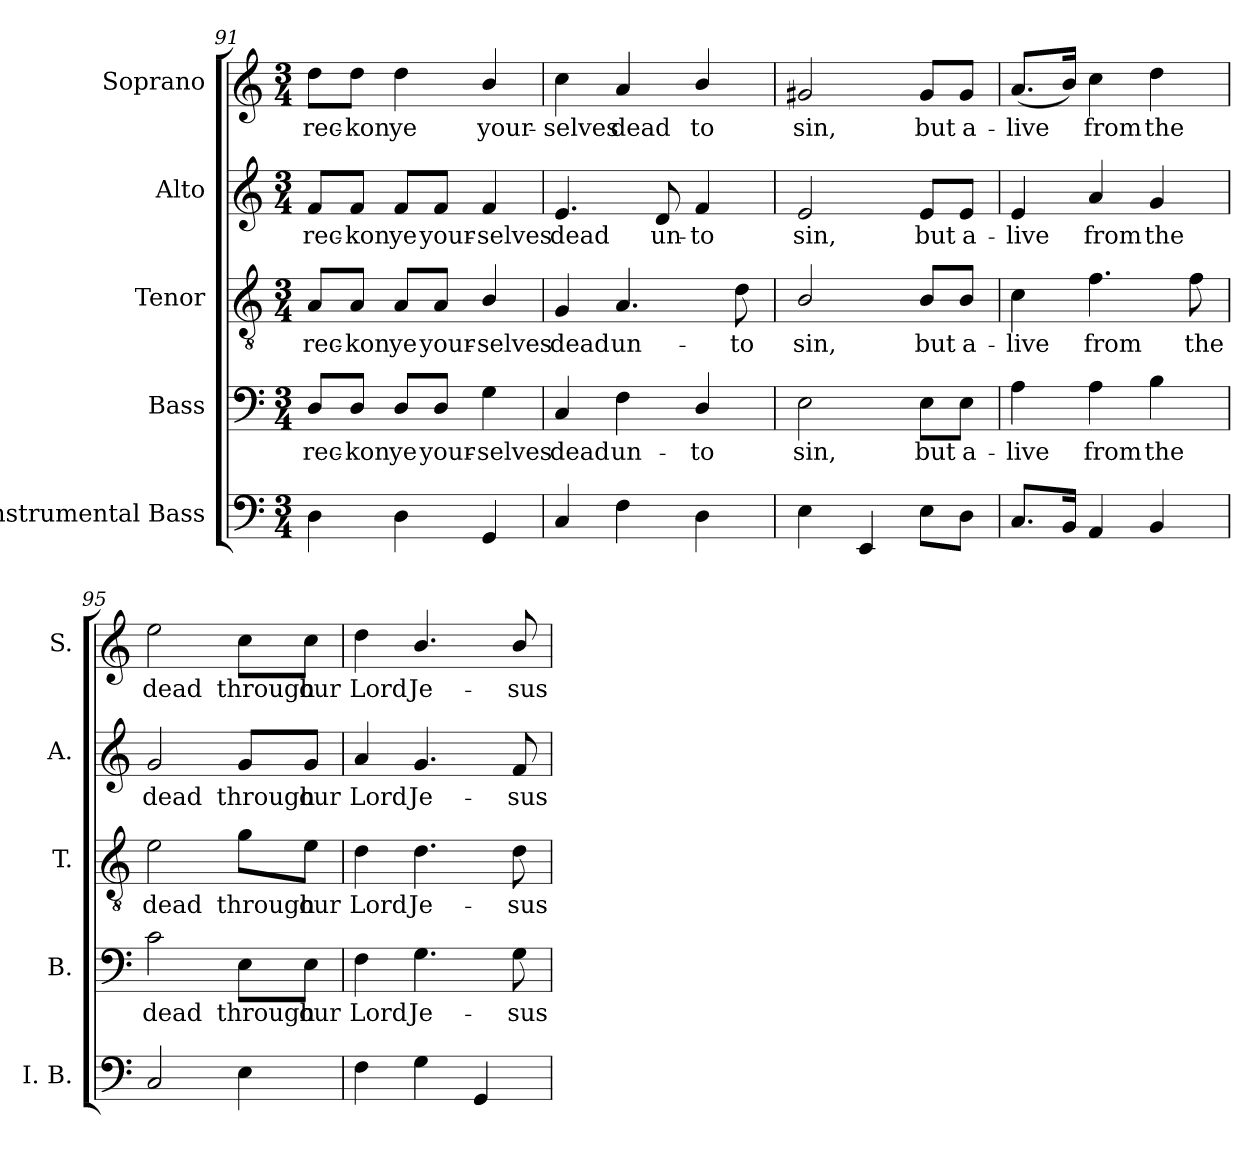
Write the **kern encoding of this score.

**kern	**kern	**text	**kern	**text	**kern	**text	**kern	**text
*part5	*part4	*part4	*part3	*part3	*part2	*part2	*part1	*part1
*staff5	*staff4	*staff4	*staff3	*staff3	*staff2	*staff2	*staff1	*staff1
*I"Instrumental Bass	*I"Bass	*	*I"Tenor	*	*I"Alto	*	*I"Soprano	*
*I'I. B.	*I'B.	*	*I'T.	*	*I'A.	*	*I'S.	*
*clefF4	*clefF4	*	*clefGv2	*	*clefG2	*	*clefG2	*
*	*	*	*ITrd7c12	*	*	*	*	*
*k[]	*k[]	*	*k[]	*	*k[]	*	*k[]	*
*C:	*C:	*	*C:	*	*C:	*	*C:	*
*M3/4	*M3/4	*	*M3/4	*	*M3/4	*	*M3/4	*
=91	=91	=91	=91	=91	=91	=91	=91	=91
!	!	!LO:LY:b:color=#000000	!	!	!	!	!	!
!	!	!	!	!LO:LY:b:color=#000000	!	!	!	!
!	!	!	!	!	!	!LO:LY:b:color=#000000	!	!
!	!	!	!	!	!	!	!	!LO:LY:b:color=#000000
4Di\	8Di/L	rec-	8AAi/L	rec-	8fi/L	rec-	8ddi\L	rec-
!	!	!LO:LY:b:color=#000000	!	!	!	!	!	!
!	!	!	!	!LO:LY:b:color=#000000	!	!	!	!
!	!	!	!	!	!	!LO:LY:b:color=#000000	!	!
!	!	!	!	!	!	!	!	!LO:LY:b:color=#000000
.	8Di/J	-kon	8AAi/J	-kon	8fi/J	-kon	8ddi\J	-kon
!	!	!LO:LY:b:color=#000000	!	!	!	!	!	!
!	!	!	!	!LO:LY:b:color=#000000	!	!	!	!
!	!	!	!	!	!	!LO:LY:b:color=#000000	!	!
!	!	!	!	!	!	!	!	!LO:LY:b:color=#000000
4Di\	8Di/L	ye	8AAi/L	ye	8fi/L	ye	4ddi\	ye
!	!	!LO:LY:b:color=#000000	!	!	!	!	!	!
!	!	!	!	!LO:LY:b:color=#000000	!	!	!	!
!	!	!	!	!	!	!LO:LY:b:color=#000000	!	!
.	8Di/J	your-	8AAi/J	your-	8fi/J	your-	.	.
!	!	!LO:LY:b:color=#000000	!	!	!	!	!	!
!	!	!	!	!LO:LY:b:color=#000000	!	!	!	!
!	!	!	!	!	!	!LO:LY:b:color=#000000	!	!
!	!	!	!	!	!	!	!	!LO:LY:b:color=#000000
4GGi/	4Gi\	-selves	4BBi/	-selves	4fi/	-selves	4bi/	your-
=92	=92	=92	=92	=92	=92	=92	=92	=92
!	!	!LO:LY:b:color=#000000	!	!	!	!	!	!
!	!	!	!	!LO:LY:b:color=#000000	!	!	!	!
!	!	!	!	!	!	!LO:LY:b:color=#000000	!	!
!	!	!	!	!	!	!	!	!LO:LY:b:color=#000000
4Ci/	4Ci/	dead	4GGi/	dead	4.ei/	dead	4cci\	-selves
!	!	!LO:LY:b:color=#000000	!	!	!	!	!	!
!	!	!	!	!LO:LY:b:color=#000000	!	!	!	!
!	!	!	!	!	!	!	!	!LO:LY:b:color=#000000
4Fi\	4Fi\	un-	4.AAi/	un-	.	.	4ai/	dead
!	!	!	!	!	!	!LO:LY:b:color=#000000	!	!
.	.	.	.	.	8di/	un-	.	.
!	!	!LO:LY:b:color=#000000	!	!	!	!	!	!
!	!	!	!	!	!	!LO:LY:b:color=#000000	!	!
!	!	!	!	!	!	!	!	!LO:LY:b:color=#000000
4Di\	4Di/	-to	.	.	4fi/	-to	4bi/	to
!	!	!	!	!LO:LY:b:color=#000000	!	!	!	!
.	.	.	8Di\	-to	.	.	.	.
=93	=93	=93	=93	=93	=93	=93	=93	=93
!	!	!LO:LY:b:color=#000000	!	!	!	!	!	!
!	!	!	!	!LO:LY:b:color=#000000	!	!	!	!
!	!	!	!	!	!	!LO:LY:b:color=#000000	!	!
!	!	!	!	!	!	!	!	!LO:LY:b:color=#000000
4Ei\	2Ei\	sin,	2BBi/	sin,	2ei/	sin,	2g#Xi/	sin,
4EEi/	.	.	.	.	.	.	.	.
!	!	!LO:LY:b:color=#000000	!	!	!	!	!	!
!	!	!	!	!LO:LY:b:color=#000000	!	!	!	!
!	!	!	!	!	!	!LO:LY:b:color=#000000	!	!
!	!	!	!	!	!	!	!	!LO:LY:b:color=#000000
8Ei\L	8Ei\L	but	8BBi/L	but	8ei/L	but	8g#i/L	but
!	!	!LO:LY:b:color=#000000	!	!	!	!	!	!
!	!	!	!	!LO:LY:b:color=#000000	!	!	!	!
!	!	!	!	!	!	!LO:LY:b:color=#000000	!	!
!	!	!	!	!	!	!	!	!LO:LY:b:color=#000000
8Di\J	8Ei\J	a-	8BBi/J	a-	8ei/J	a-	8g#i/J	a-
!!LO:PB:g=z
=94	=94	=94	=94	=94	=94	=94	=94	=94
!	!	!LO:LY:b:color=#000000	!	!	!	!	!	!
!	!	!	!	!LO:LY:b:color=#000000	!	!	!	!
!	!	!	!	!	!	!LO:LY:b:color=#000000	!	!
!	!	!	!	!	!	!	!	!LO:LY:b:color=#000000
8.Ci/L	4Ai\	-live	4Ci\	-live	4ei/	-live	(8.ai/L	-live
16BBi/Jk	.	.	.	.	.	.	16bi/Jk)	.
!	!	!LO:LY:b:color=#000000	!	!	!	!	!	!
!	!	!	!	!LO:LY:b:color=#000000	!	!	!	!
!	!	!	!	!	!	!LO:LY:b:color=#000000	!	!
!	!	!	!	!	!	!	!	!LO:LY:b:color=#000000
4AAi/	4Ai\	from	4.Fi\	from	4ai/	from	4cci\	from
!	!	!LO:LY:b:color=#000000	!	!	!	!	!	!
!	!	!	!	!	!	!LO:LY:b:color=#000000	!	!
!	!	!	!	!	!	!	!	!LO:LY:b:color=#000000
4BBi/	4Bi\	the	.	.	4gi/	the	4ddi\	the
!	!	!	!	!LO:LY:b:color=#000000	!	!	!	!
.	.	.	8Fi\	the	.	.	.	.
=95	=95	=95	=95	=95	=95	=95	=95	=95
!	!	!LO:LY:b:color=#000000	!	!	!	!	!	!
!	!	!	!	!LO:LY:b:color=#000000	!	!	!	!
!	!	!	!	!	!	!LO:LY:b:color=#000000	!	!
!	!	!	!	!	!	!	!	!LO:LY:b:color=#000000
2Ci/	2ci\	dead	2Ei\	dead	2gi/	dead	2eei\	dead
!	!	!LO:LY:b:color=#000000	!	!	!	!	!	!
!	!	!	!	!LO:LY:b:color=#000000	!	!	!	!
!	!	!	!	!	!	!LO:LY:b:color=#000000	!	!
!	!	!	!	!	!	!	!	!LO:LY:b:color=#000000
4Ei\	8Ei\L	through	8Gi\L	through	8gi/L	through	8cci\L	through
!	!	!LO:LY:b:color=#000000	!	!	!	!	!	!
!	!	!	!	!LO:LY:b:color=#000000	!	!	!	!
!	!	!	!	!	!	!LO:LY:b:color=#000000	!	!
!	!	!	!	!	!	!	!	!LO:LY:b:color=#000000
.	8Ei\J	our	8Ei\J	our	8gi/J	our	8cci\J	our
=96	=96	=96	=96	=96	=96	=96	=96	=96
!	!	!LO:LY:b:color=#000000	!	!	!	!	!	!
!	!	!	!	!LO:LY:b:color=#000000	!	!	!	!
!	!	!	!	!	!	!LO:LY:b:color=#000000	!	!
!	!	!	!	!	!	!	!	!LO:LY:b:color=#000000
4Fi\	4Fi\	Lord	4Di\	Lord	4ai/	Lord	4ddi\	Lord
!	!	!LO:LY:b:color=#000000	!	!	!	!	!	!
!	!	!	!	!LO:LY:b:color=#000000	!	!	!	!
!	!	!	!	!	!	!LO:LY:b:color=#000000	!	!
!	!	!	!	!	!	!	!	!LO:LY:b:color=#000000
4Gi\	4.Gi\	Je-	4.Di\	Je-	4.gi/	Je-	4.bi/	Je-
4GGi/	.	.	.	.	.	.	.	.
!	!	!LO:LY:b:color=#000000	!	!	!	!	!	!
!	!	!	!	!LO:LY:b:color=#000000	!	!	!	!
!	!	!	!	!	!	!LO:LY:b:color=#000000	!	!
!	!	!	!	!	!	!	!	!LO:LY:b:color=#000000
.	8Gi\	-sus	8Di\	-sus	8fi/	-sus	8bi/	-sus
=	=	=	=	=	=	=	=	=
*-	*-	*-	*-	*-	*-	*-	*-	*-
